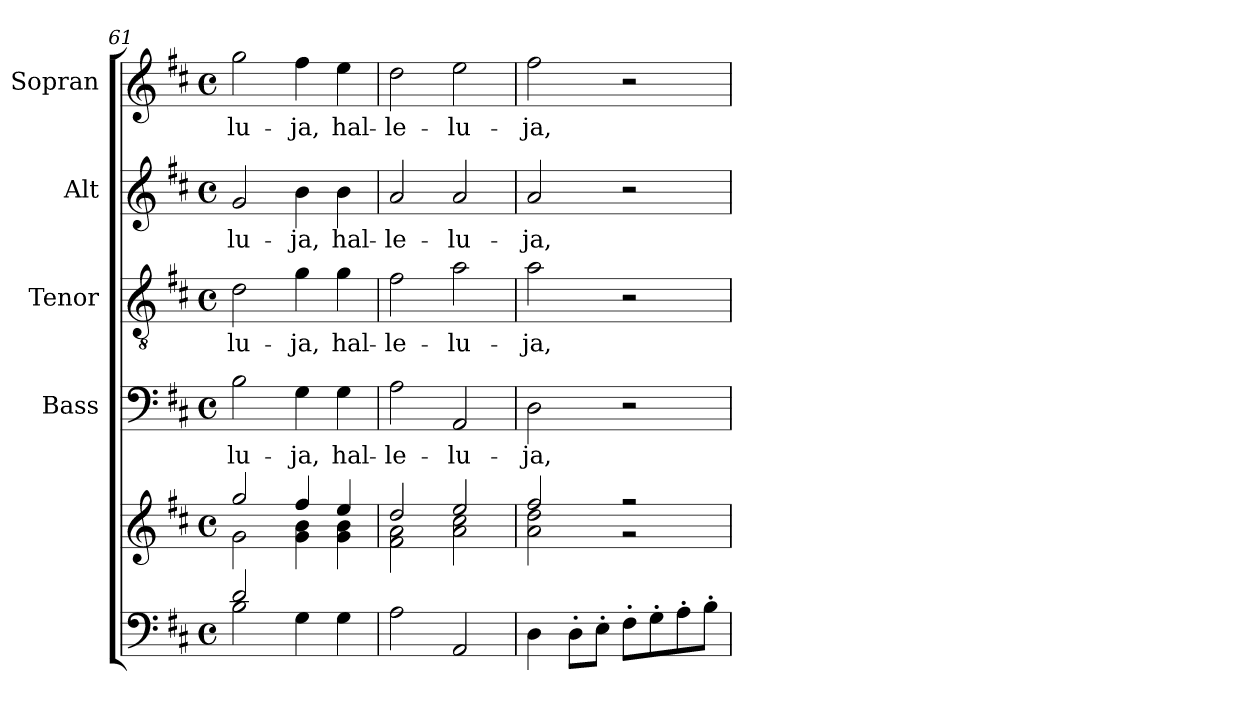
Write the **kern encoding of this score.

**kern	**kern	**kern	**text	**kern	**text	**kern	**text	**kern	**text
*part5	*part5	*part4	*part4	*part3	*part3	*part2	*part2	*part1	*part1
*staff6	*staff5	*staff4	*staff4	*staff3	*staff3	*staff2	*staff2	*staff1	*staff1
*	*	*I"Bass	*	*I"Tenor	*	*I"Alt	*	*I"Sopran	*
*	*	*I'B.	*	*I'T.	*	*I'A.	*	*I'S.	*
*clefF4	*clefG2	*clefF4	*	*clefGv2	*	*clefG2	*	*clefG2	*
*k[f#c#]	*k[f#c#]	*k[f#c#]	*	*k[f#c#]	*	*k[f#c#]	*	*k[f#c#]	*
*D:	*D:	*D:	*	*D:	*	*D:	*	*D:	*
*M4/4	*M4/4	*M4/4	*	*M4/4	*	*M4/4	*	*M4/4	*
*met(c)	*met(c)	*met(c)	*	*met(c)	*	*met(c)	*	*met(c)	*
=61	=61	=61	=61	=61	=61	=61	=61	=61	=61
*^	*^	*	*	*	*	*	*	*	*
!	!	!	!	!	!LO:LY:b	!	!LO:LY:b	!	!LO:LY:b	!	!LO:LY:b
2d/	2B\	2gg/	2g\	2B\	-lu-	2d\	-lu-	2g/	-lu-	2gg\	-lu-
!	!	!	!	!	!LO:LY:b	!	!LO:LY:b	!	!LO:LY:b	!	!LO:LY:b
2ryy	4G\	4ff#/	4g\ 4b\	4G\	-ja,	4g\	-ja,	4b\	-ja,	4ff#\	-ja,
!	!	!	!	!	!LO:LY:b	!	!LO:LY:b	!	!LO:LY:b	!	!LO:LY:b
.	4G\	4ee/	4g\ 4b\	4G\	hal-	4g\	hal-	4b\	hal-	4ee\	hal-
!!LO:PB:g=z
=62	=62	=62	=62	=62	=62	=62	=62	=62	=62	=62	=62
!	!	!	!	!	!LO:LY:b	!	!LO:LY:b	!	!LO:LY:b	!	!LO:LY:b
*v	*v	*	*	*	*	*	*	*	*	*	*
2A\	2dd/	2f#\ 2a\	2A\	-le-	2f#\	-le-	2a/	-le-	2dd\	-le-
!	!	!	!	!LO:LY:b	!	!LO:LY:b	!	!LO:LY:b	!	!LO:LY:b
2AA/	2ee/	2a\ 2cc#\	2AA/	-lu-	2a\	-lu-	2a/	-lu-	2ee\	-lu-
=63	=63	=63	=63	=63	=63	=63	=63	=63	=63	=63
!	!	!	!	!LO:LY:b	!	!LO:LY:b	!	!LO:LY:b	!	!LO:LY:b
4D\	2ff#/	2a\ 2dd\	2D\	-ja,	2a\	-ja,	2a/	-ja,	2ff#\	-ja,
8D'>\L	.	.	.	.	.	.	.	.	.	.
8E'>\J	.	.	.	.	.	.	.	.	.	.
8F#'>\L	2r	2r	2r	.	2r	.	2r	.	2r	.
8G'>\	.	.	.	.	.	.	.	.	.	.
8A'>\	.	.	.	.	.	.	.	.	.	.
8B'>\J	.	.	.	.	.	.	.	.	.	.
*	*v	*v	*	*	*	*	*	*	*	*
=	=	=	=	=	=	=	=	=	=
*-	*-	*-	*-	*-	*-	*-	*-	*-	*-
